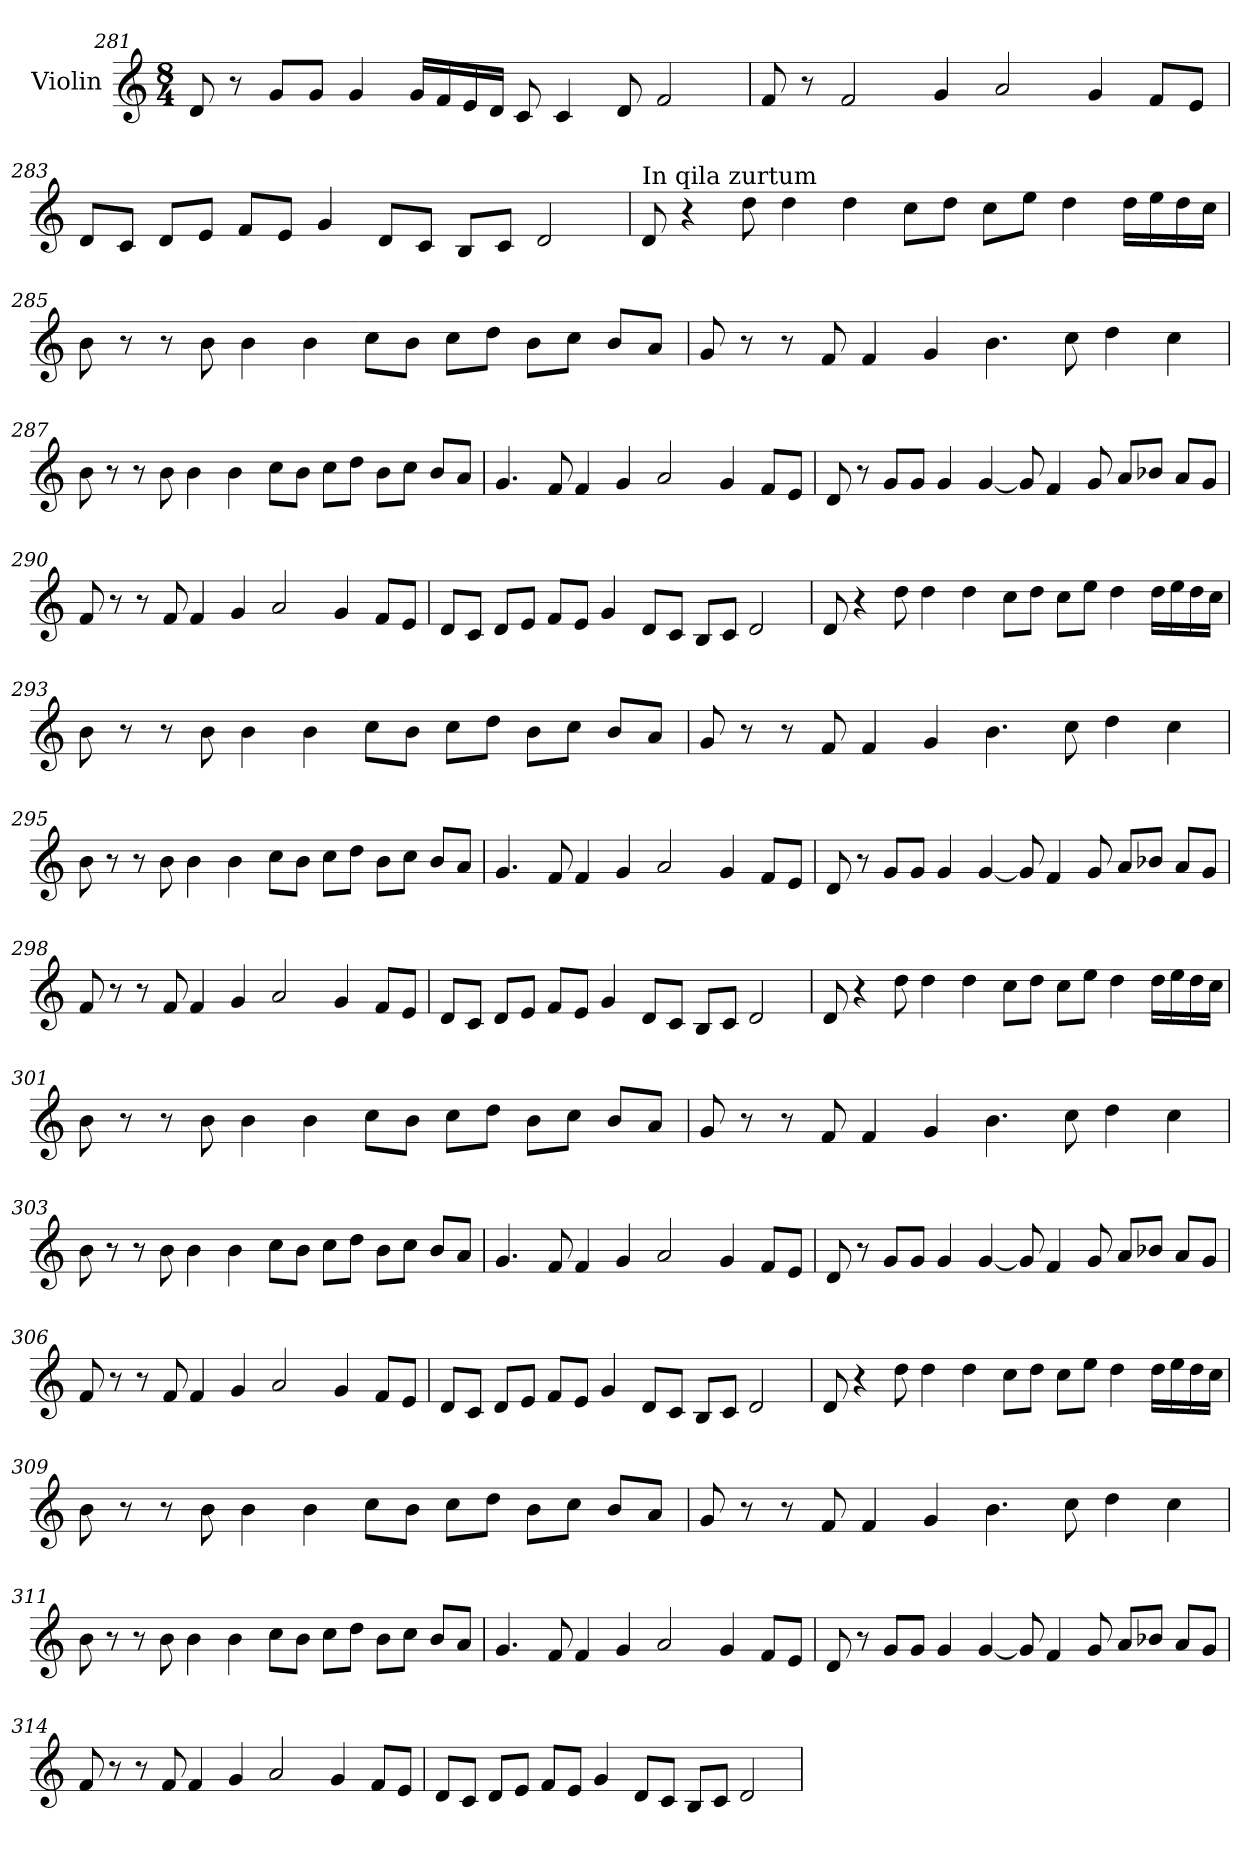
**kern
*part1
*staff1
*I"Violin
!!LO:PB:g=z
*clefG2
*k[]
*C:
*M8/4
=281
8d/
8r
8g/L
8g/J
4g/
16g/LL
16f/
16e/
16d/JJ
8c/
4c/
8d/
2f/
!!LO:PB:g=z
=282
8f/
8r
2f/
4g/
2a/
4g/
8f/L
8e/J
!!LO:PB:g=z
=283
8d/L
8c/J
8d/L
8e/J
8f/L
8e/J
4g/
8d/L
8c/J
8B/L
8c/J
2d/
!!LO:PB:g=z
=284
!LO:TX:a:t=In qila zurtum
8d/
4r
8dd\
4dd\
4dd\
8cc\L
8dd\J
8cc\L
8ee\J
4dd\
16dd\LL
16ee\
16dd\
16cc\JJ
!!LO:PB:g=z
=285
8b\
8r
8r
8b\
4b\
4b\
8cc\L
8b\J
8cc\L
8dd\J
8b\L
8cc\J
8b/L
8a/J
!!LO:PB:g=z
=286
8g/
8r
8r
8f/
4f/
4g/
4.b\
8cc\
4dd\
4cc\
!!LO:PB:g=z
=287
8b\
8r
8r
8b\
4b\
4b\
8cc\L
8b\J
8cc\L
8dd\J
8b\L
8cc\J
8b/L
8a/J
!!LO:PB:g=z
=288
4.g/
8f/
4f/
4g/
2a/
4g/
8f/L
8e/J
!!LO:PB:g=z
=289
8d/
8r
8g/L
8g/J
4g/
[4g/
8g/]
4f/
8g/
8a/L
8b-X/J
8a/L
8g/J
!!LO:PB:g=z
=290
8f/
8r
8r
8f/
4f/
4g/
2a/
4g/
8f/L
8e/J
!!LO:PB:g=z
=291
8d/L
8c/J
8d/L
8e/J
8f/L
8e/J
4g/
8d/L
8c/J
8B/L
8c/J
2d/
!!LO:PB:g=z
=292
8d/
4r
8dd\
4dd\
4dd\
8cc\L
8dd\J
8cc\L
8ee\J
4dd\
16dd\LL
16ee\
16dd\
16cc\JJ
=293
8b\
8r
8r
8b\
4b\
4b\
8cc\L
8b\J
8cc\L
8dd\J
8b\L
8cc\J
8b/L
8a/J
!!LO:PB:g=z
=294
8g/
8r
8r
8f/
4f/
4g/
4.b\
8cc\
4dd\
4cc\
!!LO:PB:g=z
=295
8b\
8r
8r
8b\
4b\
4b\
8cc\L
8b\J
8cc\L
8dd\J
8b\L
8cc\J
8b/L
8a/J
!!LO:PB:g=z
=296
4.g/
8f/
4f/
4g/
2a/
4g/
8f/L
8e/J
!!LO:PB:g=z
=297
8d/
8r
8g/L
8g/J
4g/
[4g/
8g/]
4f/
8g/
8a/L
8b-X/J
8a/L
8g/J
!!LO:PB:g=z
=298
8f/
8r
8r
8f/
4f/
4g/
2a/
4g/
8f/L
8e/J
!!LO:PB:g=z
=299
8d/L
8c/J
8d/L
8e/J
8f/L
8e/J
4g/
8d/L
8c/J
8B/L
8c/J
2d/
!!LO:PB:g=z
=300
8d/
4r
8dd\
4dd\
4dd\
8cc\L
8dd\J
8cc\L
8ee\J
4dd\
16dd\LL
16ee\
16dd\
16cc\JJ
!!LO:PB:g=z
=301
8b\
8r
8r
8b\
4b\
4b\
8cc\L
8b\J
8cc\L
8dd\J
8b\L
8cc\J
8b/L
8a/J
!!LO:PB:g=z
=302
8g/
8r
8r
8f/
4f/
4g/
4.b\
8cc\
4dd\
4cc\
!!LO:PB:g=z
=303
8b\
8r
8r
8b\
4b\
4b\
8cc\L
8b\J
8cc\L
8dd\J
8b\L
8cc\J
8b/L
8a/J
!!LO:PB:g=z
=304
4.g/
8f/
4f/
4g/
2a/
4g/
8f/L
8e/J
!!LO:PB:g=z
=305
8d/
8r
8g/L
8g/J
4g/
[4g/
8g/]
4f/
8g/
8a/L
8b-X/J
8a/L
8g/J
!!LO:PB:g=z
=306
8f/
8r
8r
8f/
4f/
4g/
2a/
4g/
8f/L
8e/J
!!LO:PB:g=z
=307
8d/L
8c/J
8d/L
8e/J
8f/L
8e/J
4g/
8d/L
8c/J
8B/L
8c/J
2d/
!!LO:PB:g=z
=308
8d/
4r
8dd\
4dd\
4dd\
8cc\L
8dd\J
8cc\L
8ee\J
4dd\
16dd\LL
16ee\
16dd\
16cc\JJ
=309
8b\
8r
8r
8b\
4b\
4b\
8cc\L
8b\J
8cc\L
8dd\J
8b\L
8cc\J
8b/L
8a/J
!!LO:PB:g=z
=310
8g/
8r
8r
8f/
4f/
4g/
4.b\
8cc\
4dd\
4cc\
!!LO:PB:g=z
=311
8b\
8r
8r
8b\
4b\
4b\
8cc\L
8b\J
8cc\L
8dd\J
8b\L
8cc\J
8b/L
8a/J
!!LO:PB:g=z
=312
4.g/
8f/
4f/
4g/
2a/
4g/
8f/L
8e/J
!!LO:PB:g=z
=313
8d/
8r
8g/L
8g/J
4g/
[4g/
8g/]
4f/
8g/
8a/L
8b-X/J
8a/L
8g/J
!!LO:PB:g=z
=314
8f/
8r
8r
8f/
4f/
4g/
2a/
4g/
8f/L
8e/J
!!LO:PB:g=z
=315
8d/L
8c/J
8d/L
8e/J
8f/L
8e/J
4g/
8d/L
8c/J
8B/L
8c/J
2d/
=
*-
